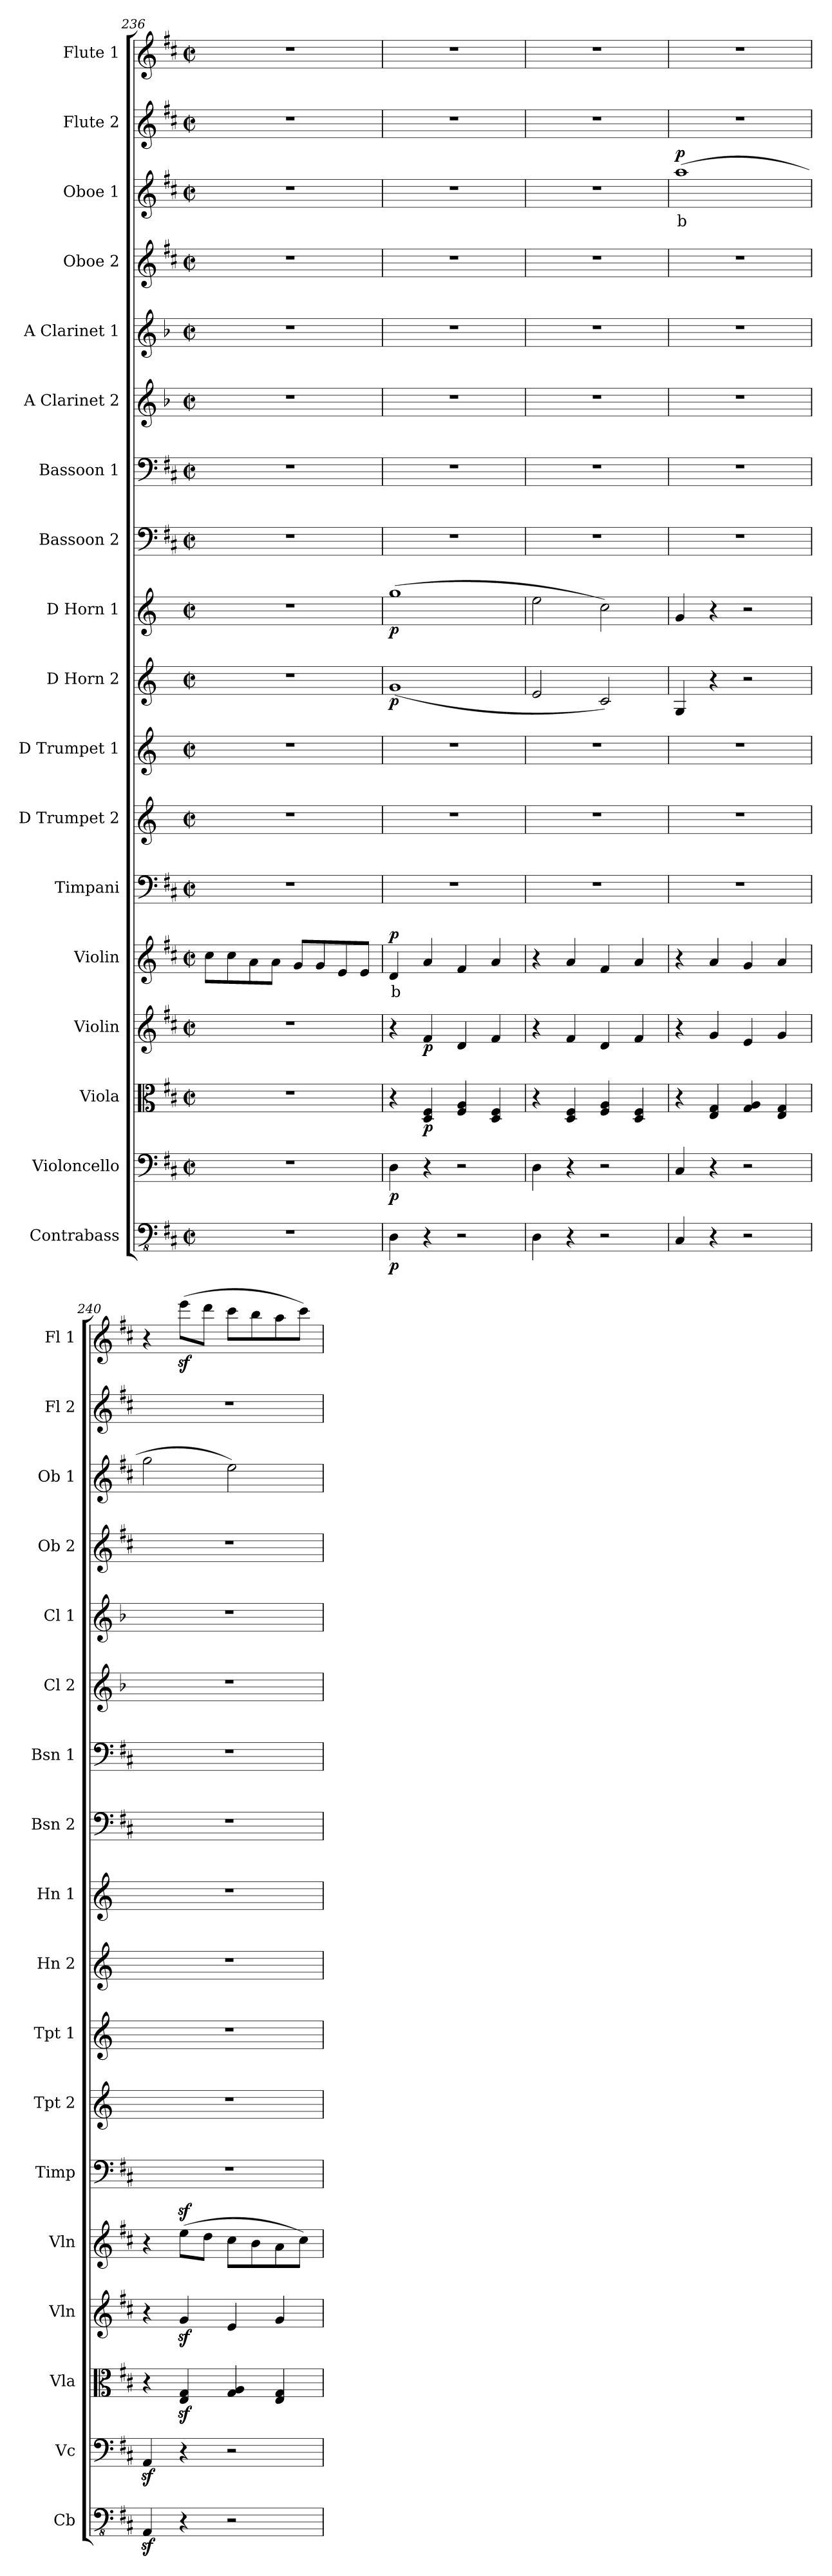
**kern	**dynam	**kern	**dynam	**kern	**dynam	**kern	**dynam	**kern	**text	**dynam	**kern	**kern	**kern	**kern	**dynam	**kern	**dynam	**kern	**kern	**kern	**kern	**kern	**kern	**text	**dynam	**kern	**kern
*part18	*part18	*part17	*part17	*part16	*part16	*part15	*part15	*part14	*part14	*part14	*part13	*part12	*part11	*part10	*part10	*part9	*part9	*part8	*part7	*part6	*part5	*part4	*part3	*part3	*part3	*part2	*part1
*staff18	*staff18	*staff17	*staff17	*staff16	*staff16	*staff15	*staff15	*staff14	*staff14	*staff14	*staff13	*staff12	*staff11	*staff10	*staff10	*staff9	*staff9	*staff8	*staff7	*staff6	*staff5	*staff4	*staff3	*staff3	*staff3	*staff2	*staff1
*I"Contrabass	*	*I"Violoncello	*	*I"Viola	*	*I"Violin	*	*I"Violin	*	*	*I"Timpani	*I"D Trumpet 2	*I"D Trumpet 1	*I"D Horn 2	*	*I"D Horn 1	*	*I"Bassoon 2	*I"Bassoon 1	*I"A Clarinet 2	*I"A Clarinet 1	*I"Oboe 2	*I"Oboe 1	*	*	*I"Flute 2	*I"Flute 1
*I'Cb	*	*I'Vc	*	*I'Vla	*	*I'Vln	*	*I'Vln	*	*	*I'Timp	*I'Tpt 2	*I'Tpt 1	*I'Hn 2	*	*I'Hn 1	*	*I'Bsn 2	*I'Bsn 1	*I'Cl 2	*I'Cl 1	*I'Ob 2	*I'Ob 1	*	*	*I'Fl 2	*I'Fl 1
*clefFv4	*	*clefF4	*	*clefC3	*	*clefG2	*	*clefG2	*	*	*clefF4	*clefG2	*clefG2	*clefG2	*	*clefG2	*	*clefF4	*clefF4	*clefG2	*clefG2	*clefG2	*clefG2	*	*	*clefG2	*clefG2
*	*	*	*	*	*	*	*	*	*	*	*	*ITrd-1c-2	*ITrd-1c-2	*ITrd6c10	*	*ITrd6c10	*	*	*	*ITrd2c3	*ITrd2c3	*	*	*	*	*	*
*k[f#c#]	*	*k[f#c#]	*	*k[f#c#]	*	*k[f#c#]	*	*k[f#c#]	*	*	*k[f#c#]	*k[f#c#]	*k[f#c#]	*k[f#c#]	*	*k[f#c#]	*	*k[f#c#]	*k[f#c#]	*k[f#c#]	*k[f#c#]	*k[f#c#]	*k[f#c#]	*	*	*k[f#c#]	*k[f#c#]
*M2/2	*	*M2/2	*	*M2/2	*	*M2/2	*	*M2/2	*	*	*M2/2	*M2/2	*M2/2	*M2/2	*	*M2/2	*	*M2/2	*M2/2	*M2/2	*M2/2	*M2/2	*M2/2	*	*	*M2/2	*M2/2
*met(c|)	*	*met(c|)	*	*met(c|)	*	*met(c|)	*	*met(c|)	*	*	*met(c|)	*met(c|)	*met(c|)	*met(c|)	*	*met(c|)	*	*met(c|)	*met(c|)	*met(c|)	*met(c|)	*met(c|)	*met(c|)	*	*	*met(c|)	*met(c|)
=236	=236	=236	=236	=236	=236	=236	=236	=236	=236	=236	=236	=236	=236	=236	=236	=236	=236	=236	=236	=236	=236	=236	=236	=236	=236	=236	=236
1r	.	1r	.	1r	.	1r	.	8cc#\L	.	.	1r	1r	1r	1r	.	1r	.	1r	1r	1r	1r	1r	1r	.	.	1r	1r
.	.	.	.	.	.	.	.	8cc#\	.	.	.	.	.	.	.	.	.	.	.	.	.	.	.	.	.	.	.
.	.	.	.	.	.	.	.	8a\	.	.	.	.	.	.	.	.	.	.	.	.	.	.	.	.	.	.	.
.	.	.	.	.	.	.	.	8a\J	.	.	.	.	.	.	.	.	.	.	.	.	.	.	.	.	.	.	.
.	.	.	.	.	.	.	.	8g/L	.	.	.	.	.	.	.	.	.	.	.	.	.	.	.	.	.	.	.
.	.	.	.	.	.	.	.	8g/	.	.	.	.	.	.	.	.	.	.	.	.	.	.	.	.	.	.	.
.	.	.	.	.	.	.	.	8e/	.	.	.	.	.	.	.	.	.	.	.	.	.	.	.	.	.	.	.
.	.	.	.	.	.	.	.	8e/J	.	.	.	.	.	.	.	.	.	.	.	.	.	.	.	.	.	.	.
=237	=237	=237	=237	=237	=237	=237	=237	=237	=237	=237	=237	=237	=237	=237	=237	=237	=237	=237	=237	=237	=237	=237	=237	=237	=237	=237	=237
!	!LO:DY:b	!	!LO:DY:b	!	!	!	!	!	!LO:LY:b:color=#FF0000	!LO:DY:b	!	!	!	!	!LO:DY:b	!	!LO:DY:b	!	!	!	!	!	!	!	!	!	!
4DD\	p	4D\	p	4r	.	4r	.	4d/	b	p	1r	1r	1r	(>1A	p	(>1a	p	1r	1r	1r	1r	1r	1r	.	.	1r	1r
!	!	!	!	!	!LO:DY:b	!	!LO:DY:b	!	!	!	!	!	!	!	!	!	!	!	!	!	!	!	!	!	!	!	!
4r	.	4r	.	4D/ 4F#/	p	4f#/	p	4a/	.	.	.	.	.	.	.	.	.	.	.	.	.	.	.	.	.	.	.
2r	.	2r	.	4F#/ 4A/	.	4d/	.	4f#/	.	.	.	.	.	.	.	.	.	.	.	.	.	.	.	.	.	.	.
.	.	.	.	4D/ 4F#/	.	4f#/	.	4a/	.	.	.	.	.	.	.	.	.	.	.	.	.	.	.	.	.	.	.
!!LO:PB:g=z
=238	=238	=238	=238	=238	=238	=238	=238	=238	=238	=238	=238	=238	=238	=238	=238	=238	=238	=238	=238	=238	=238	=238	=238	=238	=238	=238	=238
4DD\	.	4D\	.	4r	.	4r	.	4r	.	.	1r	1r	1r	2F#/	.	2f#\	.	1r	1r	1r	1r	1r	1r	.	.	1r	1r
4r	.	4r	.	4D/ 4F#/	.	4f#/	.	4a/	.	.	.	.	.	.	.	.	.	.	.	.	.	.	.	.	.	.	.
2r	.	2r	.	4F#/ 4A/	.	4d/	.	4f#/	.	.	.	.	.	2D/)	.	2d\)	.	.	.	.	.	.	.	.	.	.	.
.	.	.	.	4D/ 4F#/	.	4f#/	.	4a/	.	.	.	.	.	.	.	.	.	.	.	.	.	.	.	.	.	.	.
=239	=239	=239	=239	=239	=239	=239	=239	=239	=239	=239	=239	=239	=239	=239	=239	=239	=239	=239	=239	=239	=239	=239	=239	=239	=239	=239	=239
!	!	!	!	!	!	!	!	!	!	!	!	!	!	!	!	!	!	!	!	!	!	!	!	!LO:LY:b:color=#FF0000	!LO:DY:b	!	!
4CC#/	.	4C#/	.	4r	.	4r	.	4r	.	.	1r	1r	1r	4AA/	.	4A/	.	1r	1r	1r	1r	1r	(>1aa	b	p	1r	1r
4r	.	4r	.	4E/ 4G/	.	4g/	.	4a/	.	.	.	.	.	4r	.	4r	.	.	.	.	.	.	.	.	.	.	.
2r	.	2r	.	4G/ 4A/	.	4e/	.	4g/	.	.	.	.	.	2r	.	2r	.	.	.	.	.	.	.	.	.	.	.
.	.	.	.	4E/ 4G/	.	4g/	.	4a/	.	.	.	.	.	.	.	.	.	.	.	.	.	.	.	.	.	.	.
=240	=240	=240	=240	=240	=240	=240	=240	=240	=240	=240	=240	=240	=240	=240	=240	=240	=240	=240	=240	=240	=240	=240	=240	=240	=240	=240	=240
4AAAz</	.	4AAz</	.	4r	.	4r	.	4r	.	.	1r	1r	1r	1r	.	1r	.	1r	1r	1r	1r	1r	2gg\	.	.	1r	4r
4r	.	4r	.	4E/z< 4G/z<	.	4gz</	.	(>8eez<\L	.	.	.	.	.	.	.	.	.	.	.	.	.	.	.	.	.	.	(>8eeez<\L
.	.	.	.	.	.	.	.	8dd\J	.	.	.	.	.	.	.	.	.	.	.	.	.	.	.	.	.	.	8ddd\J
2r	.	2r	.	4G/ 4A/	.	4e/	.	8cc#\L	.	.	.	.	.	.	.	.	.	.	.	.	.	.	2ee\)	.	.	.	8ccc#\L
.	.	.	.	.	.	.	.	8b\	.	.	.	.	.	.	.	.	.	.	.	.	.	.	.	.	.	.	8bb\
.	.	.	.	4E/ 4G/	.	4g/	.	8a\	.	.	.	.	.	.	.	.	.	.	.	.	.	.	.	.	.	.	8aa\
.	.	.	.	.	.	.	.	8cc#\J)	.	.	.	.	.	.	.	.	.	.	.	.	.	.	.	.	.	.	8ccc#\J)
=	=	=	=	=	=	=	=	=	=	=	=	=	=	=	=	=	=	=	=	=	=	=	=	=	=	=	=
*-	*-	*-	*-	*-	*-	*-	*-	*-	*-	*-	*-	*-	*-	*-	*-	*-	*-	*-	*-	*-	*-	*-	*-	*-	*-	*-	*-
